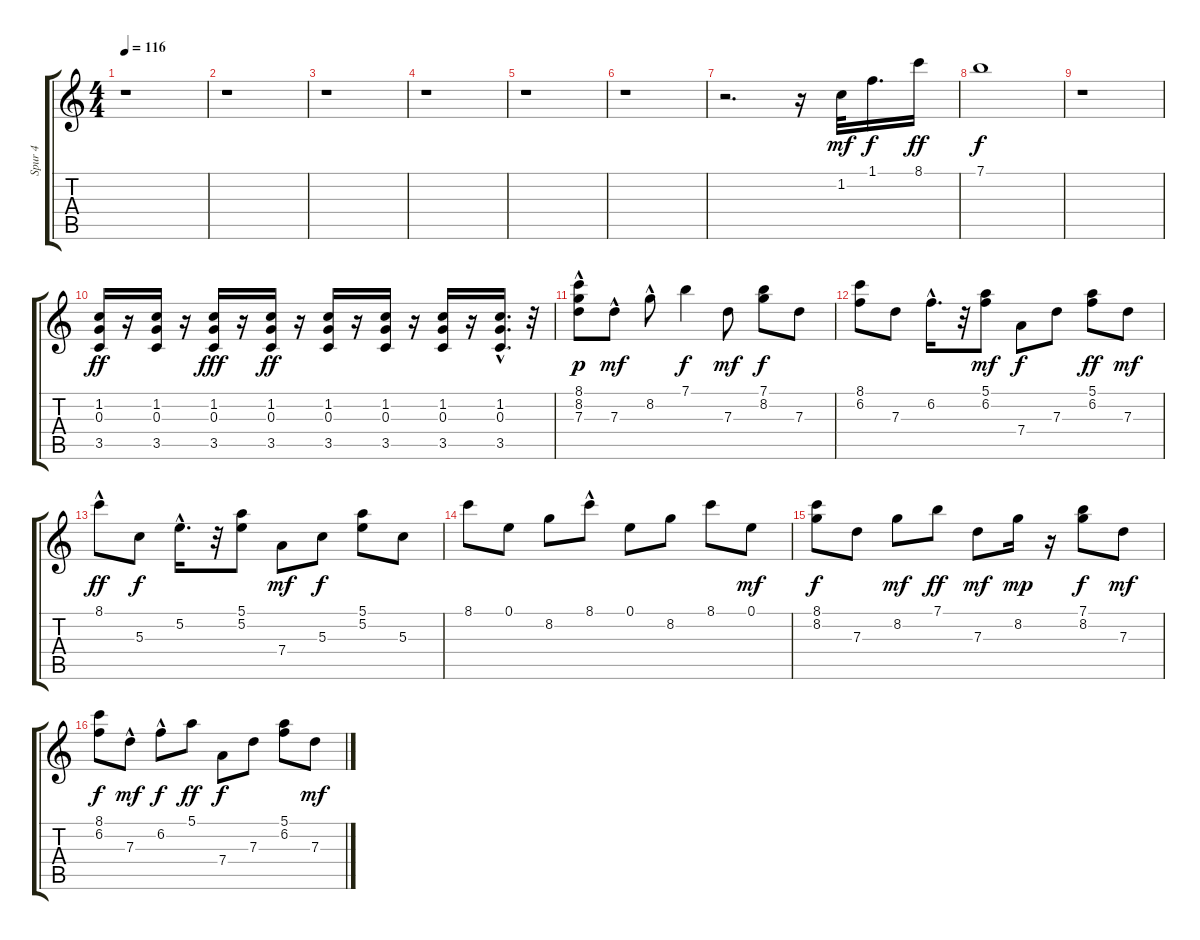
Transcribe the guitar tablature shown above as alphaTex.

\track ("Spur 4" "Spur 4") {instrument acousticguitarsteel}
\staff {score tabs}
\tuning (E4 B3 G3 D3 A2 E2) {hide}
\ts (4 4)
\tempo 116
\clef g2
\ks c
r.1{dy f} |
r.1 |
r.1 |
r.1 |
r.1 |
r.1 |
r.2{d} r.16 1.2.32{dy mf} 1.1.16{d dy f} 8.1.16{dy ff} |
7.1.1{dy f} |
r.1 |
(1.2 0.3 3.5).16{dy ff volume 6} r.16 (1.2 0.3 3.5).16{volume 5} r.16 (1.2 0.3 3.5).16{dy fff volume 5} r.16 (1.2 0.3 3.5).16{dy ff volume 6} r.16 (1.2 0.3 3.5).16{volume 7} r.16 (1.2 0.3 3.5).16{volume 8} r.16 (1.2 0.3 3.5).16{volume 9} r.16 (1.2{hac} 0.3{hac} 3.5{hac}).16{d volume 10} r.32 |
(8.1 8.2 7.3{hac}).8{dy p volume 10} 7.3{hac}.8{dy mf volume 11} 8.2{hac}.8{volume 11} 7.1.4{dy f volume 11} 7.3.8{dy mf volume 11} (7.1 8.2).8{dy f} 7.3.8 |
(8.1 6.2).8 7.3.8 6.2{hac}.16{d} r.32 (5.1 6.2).8{dy mf} 7.4.8{dy f} 7.3.8 (5.1 6.2).8{dy ff} 7.3.8{dy mf} |
8.1{hac}.8{dy ff} 5.3.8{dy f} 5.2{hac}.16{d} r.32 (5.1 5.2).8 7.4.8{dy mf} 5.3.8{dy f} (5.1 5.2).8 5.3.8 |
8.1.8 0.1.8 8.2.8 8.1{hac}.8 0.1.8 8.2.8 8.1.8 0.1.8{dy mf} |
(8.1 8.2).8{dy f} 7.3.8 8.2.8{dy mf} 7.1.8{dy ff} 7.3.8{dy mf} 8.2.16{dy mp} r.16 (7.1 8.2).8{dy f} 7.3.8{dy mf} |
(8.1 6.2).8{dy f} 7.3{hac}.8{dy mf} 6.2{hac}.8{dy f} 5.1.8{dy ff} 7.4.8{dy f} 7.3.8 (5.1 6.2).8 7.3.8{dy mf}
